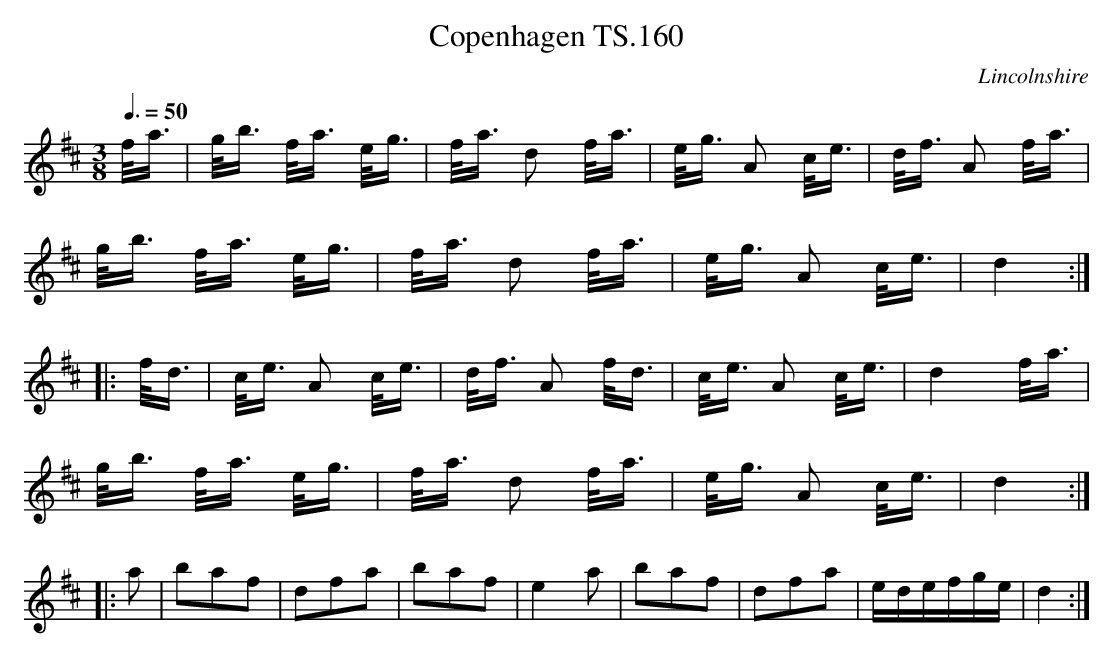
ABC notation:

X:1
T:Copenhagen TS.160
L:1/16
M:3/8
O:Lincolnshire
Q:3/8=50
K:D
f<a|g<b f<a e<g|f<a d2 f<a|e<g A2 c<e|d<f A2 f<a|!
g<b f<a e<g|f<a d2 f<a|e<g A2 c<e|d4:|!
|:f<d|c<e A2 c<e|d<f A2 f<d|c<e A2 c<e|d4f<a|!
g<b f<a e<g|f<a d2 f<a|e<g A2 c<e|d4:|!
L:1/8
|:a|baf|dfa|baf|e2a|baf|dfa|e/d/e/f/g/e/|d2:|]
